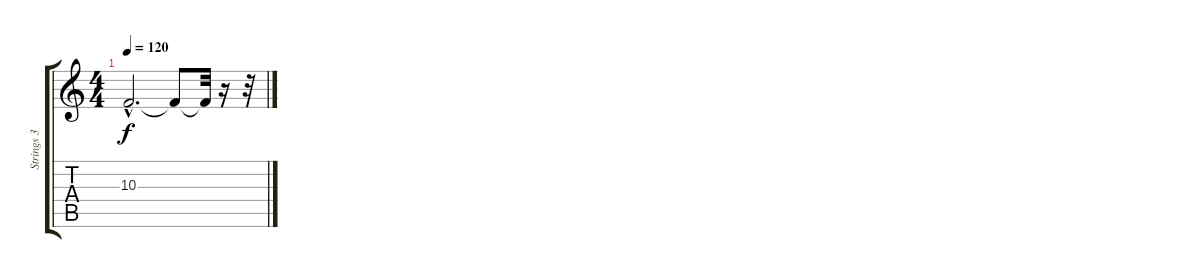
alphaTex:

\track ("Strings 3" "Strings 3") {instrument synthstrings1}
\staff {score tabs}
\tuning (E4 B3 G3 D3 A2 E2) {hide}
\ts (4 4)
\tempo 120
\clef g2
\ks c
10.3{hac t}.2{d dy f} 10.3{t}.8 10.3{t}.32 r.16 r.32
